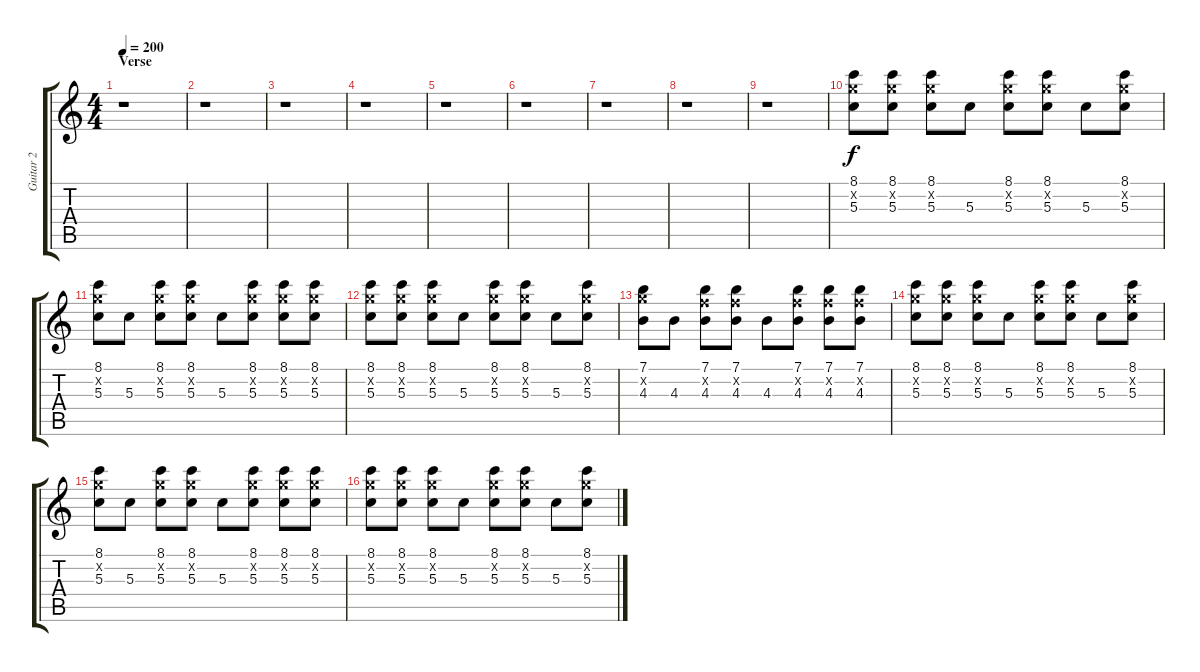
\track ("Guitar 2" "Guitar 2") {instrument distortionguitar}
\staff {score tabs}
\tuning (E4 B3 G3 D3 A2 E2) {hide}
\ts (4 4)
\section ("" "Verse")
\tempo 200
\clef g2
\ks c
r.1{dy f instrument distortionguitar} |
r.1 |
r.1 |
r.1 |
r.1 |
r.1 |
r.1 |
r.1 |
r.1 |
(8.1 8.2{x} 5.3).8 (8.1 8.2{x} 5.3).8 (8.1 8.2{x} 5.3).8 5.3.8 (8.1 8.2{x} 5.3).8 (8.1 8.2{x} 5.3).8 5.3.8 (8.1 8.2{x} 5.3).8 |
(8.1 8.2{x} 5.3).8 5.3.8 (8.1 8.2{x} 5.3).8 (8.1 8.2{x} 5.3).8 5.3.8 (8.1 8.2{x} 5.3).8 (8.1 8.2{x} 5.3).8 (8.1 8.2{x} 5.3).8 |
(8.1 8.2{x} 5.3).8 (8.1 8.2{x} 5.3).8 (8.1 8.2{x} 5.3).8 5.3.8 (8.1 8.2{x} 5.3).8 (8.1 8.2{x} 5.3).8 5.3.8 (8.1 8.2{x} 5.3).8 |
(7.1 8.2{x} 4.3).8 4.3.8 (7.1 6.2{x} 4.3).8 (7.1 6.2{x} 4.3).8 4.3.8 (7.1 6.2{x} 4.3).8 (7.1 6.2{x} 4.3).8 (7.1 6.2{x} 4.3).8 |
(8.1 8.2{x} 5.3).8 (8.1 8.2{x} 5.3).8 (8.1 8.2{x} 5.3).8 5.3.8 (8.1 8.2{x} 5.3).8 (8.1 8.2{x} 5.3).8 5.3.8 (8.1 8.2{x} 5.3).8 |
(8.1 8.2{x} 5.3).8 5.3.8 (8.1 8.2{x} 5.3).8 (8.1 8.2{x} 5.3).8 5.3.8 (8.1 8.2{x} 5.3).8 (8.1 8.2{x} 5.3).8 (8.1 8.2{x} 5.3).8 |
(8.1 8.2{x} 5.3).8 (8.1 8.2{x} 5.3).8 (8.1 8.2{x} 5.3).8 5.3.8 (8.1 8.2{x} 5.3).8 (8.1 8.2{x} 5.3).8 5.3.8 (8.1 8.2{x} 5.3).8
